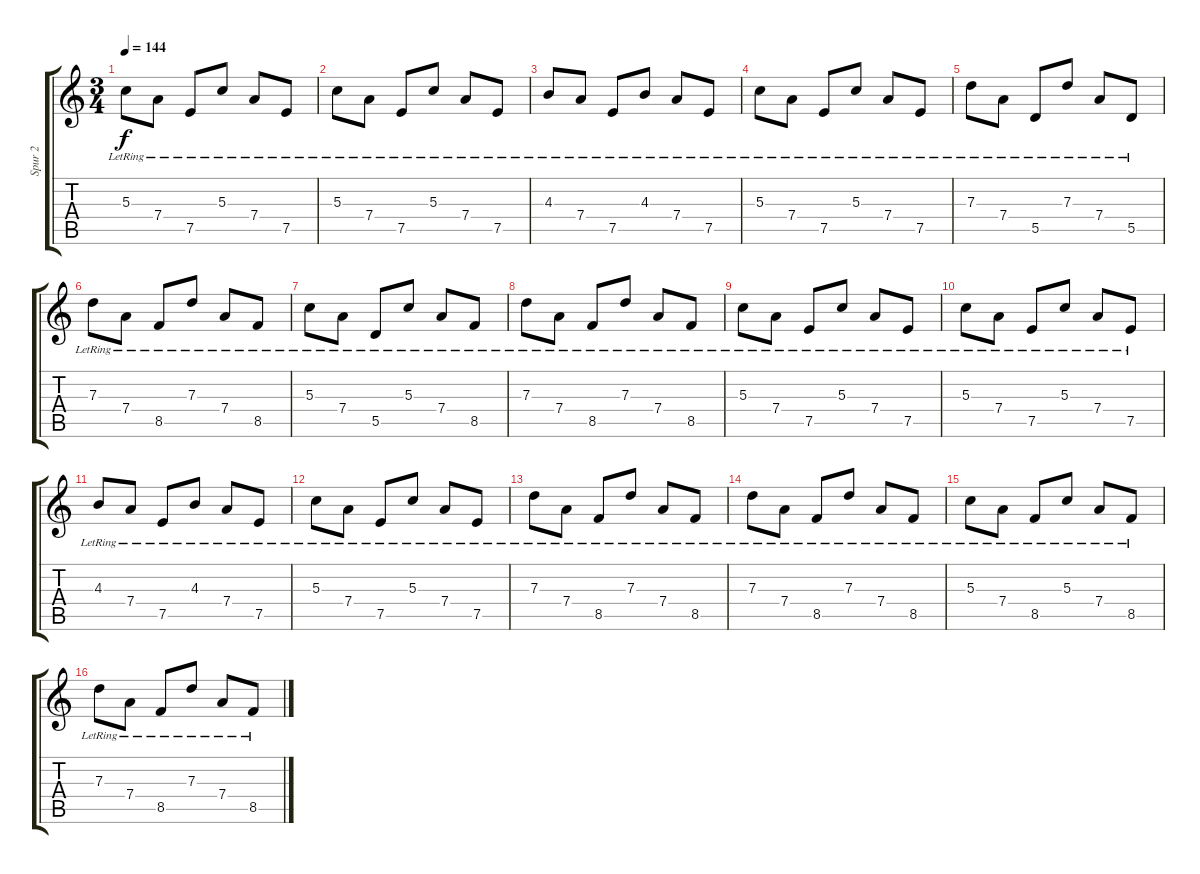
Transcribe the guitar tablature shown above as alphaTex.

\track ("Spur 2" "Spur 2") {instrument electricguitarclean}
\staff {score tabs}
\tuning (E4 B3 G3 D3 A2 D2) {hide}
\ts (3 4)
\tempo 144
\clef g2
\ks c
5.3{lr}.8{dy f} 7.4{lr}.8 7.5{lr}.8 5.3{lr}.8 7.4{lr}.8 7.5{lr}.8 |
5.3{lr}.8 7.4{lr}.8 7.5{lr}.8 5.3{lr}.8 7.4{lr}.8 7.5{lr}.8 |
4.3{lr}.8 7.4{lr}.8 7.5{lr}.8 4.3{lr}.8 7.4{lr}.8 7.5{lr}.8 |
5.3{lr}.8 7.4{lr}.8 7.5{lr}.8 5.3{lr}.8 7.4{lr}.8 7.5{lr}.8 |
7.3{lr}.8 7.4{lr}.8 5.5{lr}.8 7.3{lr}.8 7.4{lr}.8 5.5{lr}.8 |
7.3{lr}.8 7.4{lr}.8 8.5{lr}.8 7.3{lr}.8 7.4{lr}.8 8.5{lr}.8 |
5.3{lr}.8 7.4{lr}.8 5.5{lr}.8 5.3{lr}.8 7.4{lr}.8 8.5{lr}.8 |
7.3{lr}.8 7.4{lr}.8 8.5{lr}.8 7.3{lr}.8 7.4{lr}.8 8.5{lr}.8 |
5.3{lr}.8 7.4{lr}.8 7.5{lr}.8 5.3{lr}.8 7.4{lr}.8 7.5{lr}.8 |
5.3{lr}.8 7.4{lr}.8 7.5{lr}.8 5.3{lr}.8 7.4{lr}.8 7.5{lr}.8 |
4.3{lr}.8 7.4{lr}.8 7.5{lr}.8 4.3{lr}.8 7.4{lr}.8 7.5{lr}.8 |
5.3{lr}.8 7.4{lr}.8 7.5{lr}.8 5.3{lr}.8 7.4{lr}.8 7.5{lr}.8 |
7.3{lr}.8 7.4{lr}.8 8.5{lr}.8 7.3{lr}.8 7.4{lr}.8 8.5{lr}.8 |
7.3{lr}.8 7.4{lr}.8 8.5{lr}.8 7.3{lr}.8 7.4{lr}.8 8.5{lr}.8 |
5.3{lr}.8 7.4{lr}.8 8.5{lr}.8 5.3{lr}.8 7.4{lr}.8 8.5{lr}.8 |
7.3{lr}.8 7.4{lr}.8 8.5{lr}.8 7.3{lr}.8 7.4{lr}.8 8.5{lr}.8
